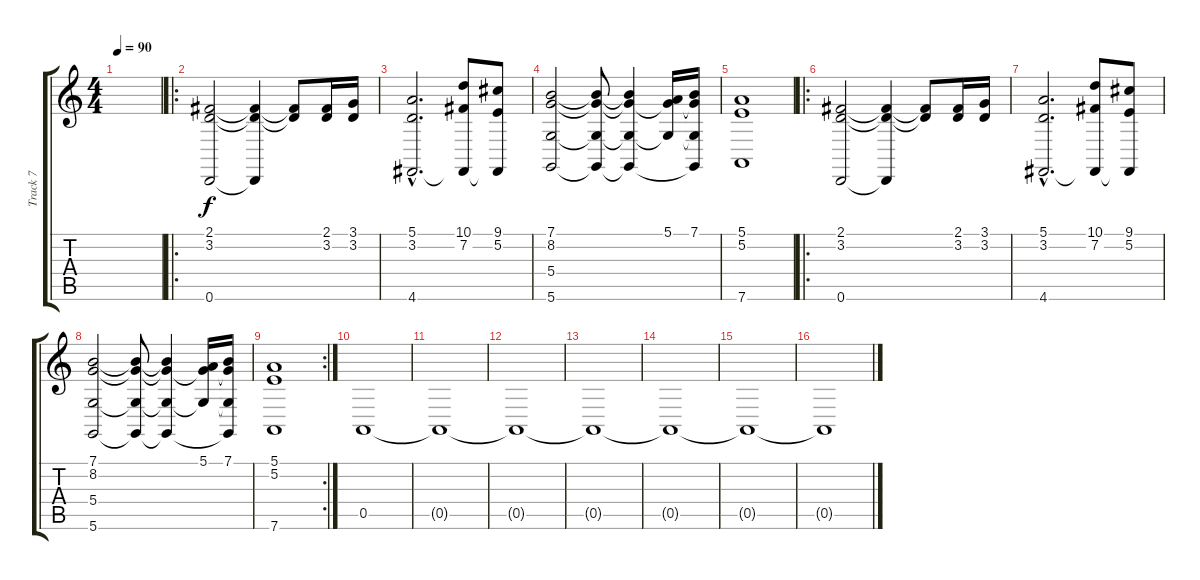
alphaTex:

\track ("Track 7" "Track 7") {instrument synthstrings1}
\staff {score tabs}
\tuning (E4 B3 G3 D3 A2 D2) {hide}
\ts (4 4)
\tempo 90
\clef g2
\ks c
|
\ro
(2.1 3.2 0.6).2 (2.1{t} 3.2{t} 0.6{t}).4 (2.1{t} 3.2{t}).8 (2.1 3.2).16 (3.1 3.2).16 |
(5.1{hac} 3.2{hac} 4.6{hac}).2{d} (10.1 7.2 4.6{t}).8 (9.1 5.2 4.6{t}).8 |
(7.1 8.2 5.4 5.6).2 (7.1{t} 8.2{t} 5.4{t} 5.6{t}).8 (7.1{t} 8.2{t} 5.4{t} 5.6{t}).4 (5.1 8.2{t} 5.4{t}).16 (7.1 8.2{t} 5.4{t} 5.6{t}).16 |
(5.1 5.2 7.6).1 |
\ro
(2.1 3.2 0.6).2 (2.1{t} 3.2{t} 0.6{t}).4 (2.1{t} 3.2{t}).8 (2.1 3.2).16 (3.1 3.2).16 |
(5.1{hac} 3.2{hac} 4.6{hac}).2{d} (10.1 7.2 4.6{t}).8 (9.1 5.2 4.6{t}).8 |
(7.1 8.2 5.4 5.6).2 (7.1{t} 8.2{t} 5.4{t} 5.6{t}).8 (7.1{t} 8.2{t} 5.4{t} 5.6{t}).4 (5.1 8.2{t} 5.4{t}).16 (7.1 8.2{t} 5.4{t} 5.6{t}).16 |
\rc 2
(5.1 5.2 7.6).1 |
0.5.1 |
0.5{t}.1 |
0.5{t}.1 |
0.5{t}.1 |
0.5{t}.1 |
0.5{t}.1 |
0.5{t}.1
